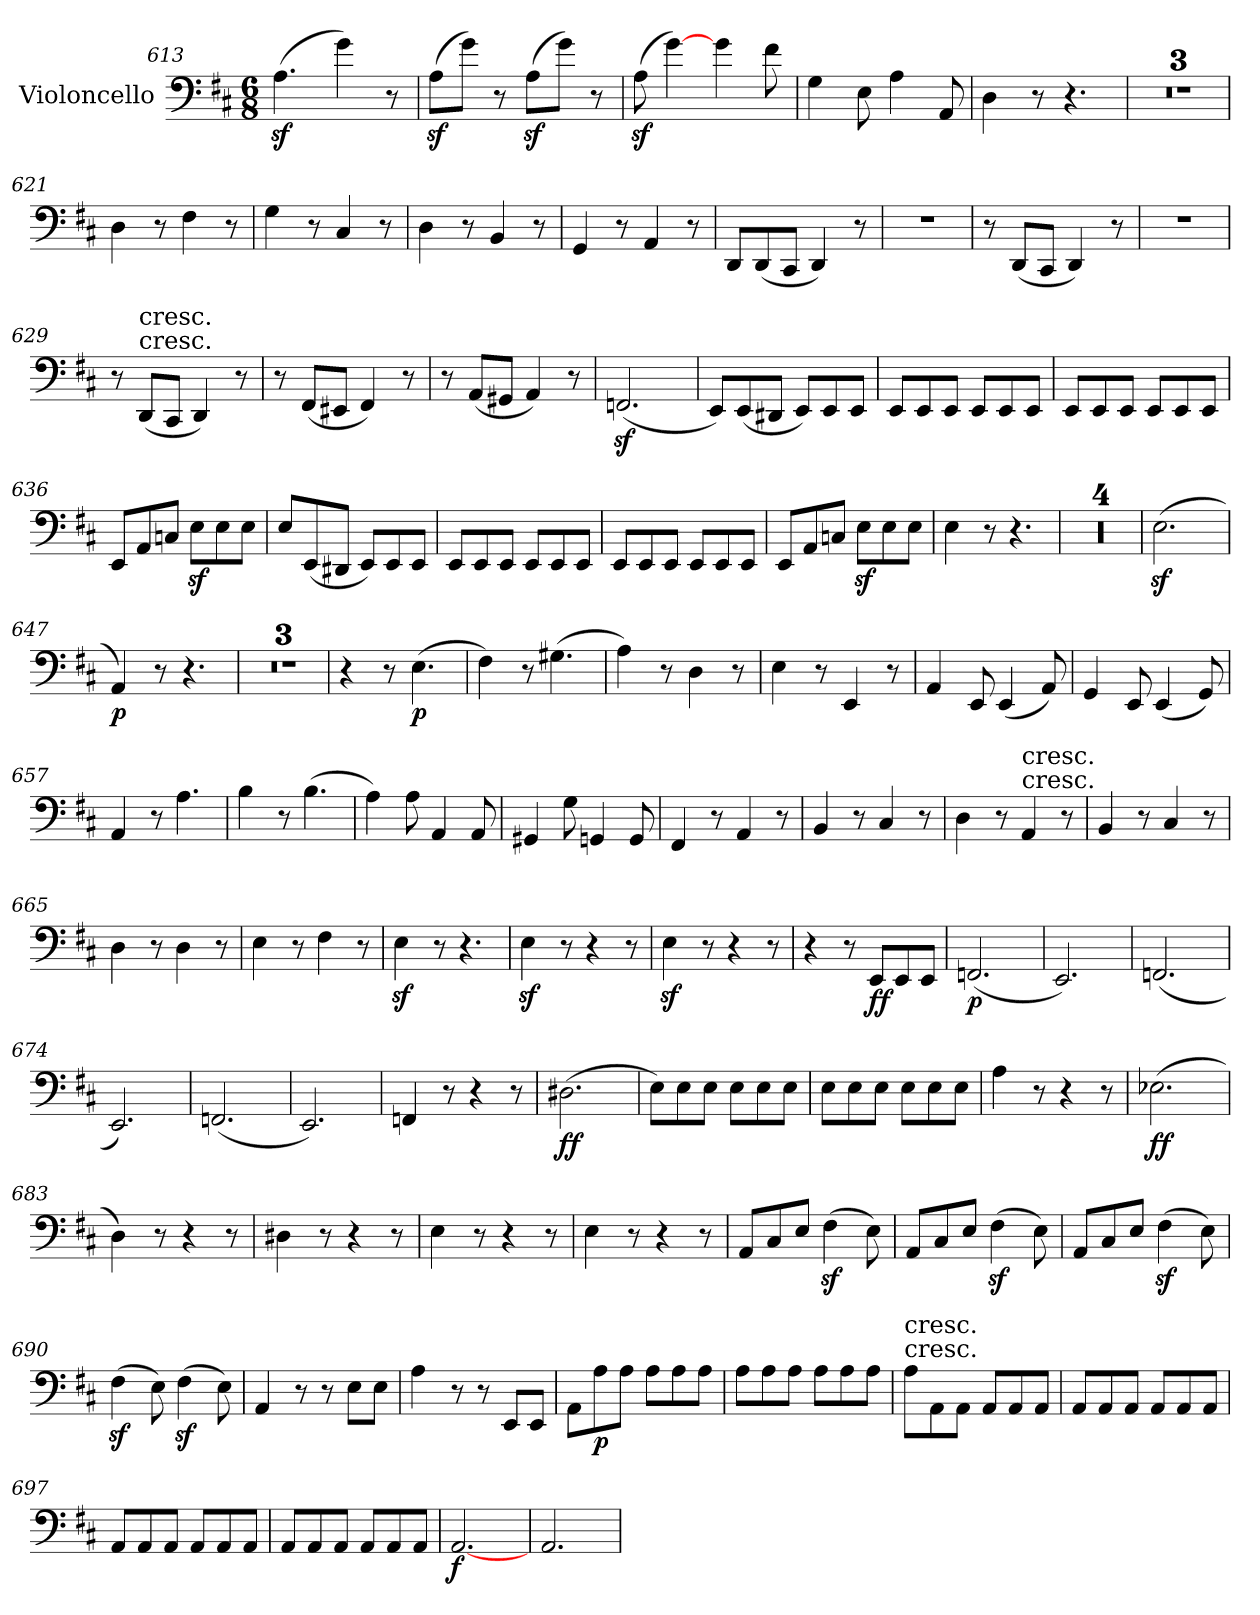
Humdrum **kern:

**kern	**dynam
*part1	*part1
*staff1	*staff1
*I"Violoncello	*
*I'Vc	*
*clefF4	*
*k[f#c#]	*
*D:	*
*M6/8	*
=613	=613
(4.Az	.
4g)	.
8r	.
=614	=614
(8Az\L	.
8g\J)	.
8r	.
(8Az\L	.
8g\J)	.
8r	.
=615	=615
(8Az	.
[4g)	.
4g	.
8f#	.
=616	=616
4G	.
8E	.
4A	.
8AA	.
=617	=617
4D	.
8r	.
4.r	.
=618	=618
2.r	.
=619	=619
2.r	.
=620	=620
2.r	.
=621	=621
4D	.
8r	.
4F#	.
8r	.
=622	=622
4G	.
8r	.
4C#	.
8r	.
=623	=623
4D	.
8r	.
4BB	.
8r	.
=624	=624
4GG	.
8r	.
4AA	.
8r	.
=625	=625
8DD/L	.
(8DD/	.
8CC#/J	.
4DD)	.
8r	.
=626	=626
2.r	.
=627	=627
8r	.
(8DD/L	.
8CC#/J	.
4DD)	.
8r	.
=628	=628
2.r	.
=629	=629
8r	.
!LO:TX:t=cresc.	!
!LO:TX:a:t=cresc.	!
(8DD/L	.
8CC#/J	.
4DD)	.
8r	.
=630	=630
8r	.
(8FF#/L	.
8EE#X/J	.
4FF#)	.
8r	.
=631	=631
8r	.
(8AA/L	.
8GG#X/J	.
4AA)	.
8r	.
=632	=632
(2.FFnz	.
=633	=633
8EE/L)	.
(8EE/	.
8DD#X/J	.
8EE/L)	.
8EE/	.
8EE/J	.
=634	=634
8EE/L	.
8EE/	.
8EE/J	.
8EE/L	.
8EE/	.
8EE/J	.
=635	=635
8EE/L	.
8EE/	.
8EE/J	.
8EE/L	.
8EE/	.
8EE/J	.
=636	=636
8EE/L	.
8AA/	.
8Cn/J	.
8Ez\L	.
8E\	.
8E\J	.
=637	=637
8E/L	.
(8EE/	.
8DD#X/J	.
8EE/L)	.
8EE/	.
8EE/J	.
=638	=638
8EE/L	.
8EE/	.
8EE/J	.
8EE/L	.
8EE/	.
8EE/J	.
=639	=639
8EE/L	.
8EE/	.
8EE/J	.
8EE/L	.
8EE/	.
8EE/J	.
=640	=640
8EE/L	.
8AA/	.
8Cn/J	.
8Ez\L	.
8E\	.
8E\J	.
=641	=641
4E	.
8r	.
4.r	.
=642	=642
2.r	.
=643	=643
2.r	.
=644	=644
2.r	.
=645	=645
2.r	.
=646	=646
(2.Ez	.
=647	=647
4AA)	p
8r	.
4.r	.
=648	=648
2.r	.
=649	=649
2.r	.
=650	=650
2.r	.
=651	=651
4r	.
8r	.
(4.E	p
=652	=652
4F#)	.
8r	.
(4.G#X	.
=653	=653
4A)	.
8r	.
4D	.
8r	.
=654	=654
4E	.
8r	.
4EE	.
8r	.
=655	=655
4AA	.
8EE	.
(4EE	.
8AA)	.
=656	=656
4GG	.
8EE	.
(4EE	.
8GG)	.
=657	=657
4AA	.
8r	.
4.A	.
=658	=658
4B	.
8r	.
(4.B	.
=659	=659
4A)	.
8A	.
4AA	.
8AA	.
=660	=660
4GG#X	.
8G	.
4GGn	.
8GG	.
=661	=661
4FF#	.
8r	.
4AA	.
8r	.
=662	=662
4BB	.
8r	.
4C#	.
8r	.
=663	=663
4D	.
8r	.
!LO:TX:t=cresc.	!
!LO:TX:a:t=cresc.	!
4AA	.
8r	.
=664	=664
4BB	.
8r	.
4C#	.
8r	.
=665	=665
4D	.
8r	.
4D	.
8r	.
=666	=666
4E	.
8r	.
4F#	.
8r	.
=667	=667
4Ez	.
8r	.
4.r	.
=668	=668
4Ez	.
8r	.
4r	.
8r	.
=669	=669
4Ez	.
8r	.
4r	.
8r	.
=670	=670
4r	.
8r	.
8EE/L	ff
8EE/	.
8EE/J	.
=671	=671
(2.FFn	p
=672	=672
2.EE)	.
=673	=673
(2.FFn	.
=674	=674
2.EE)	.
=675	=675
(2.FFn	.
=676	=676
2.EE)	.
=677	=677
4FFn	.
8r	.
4r	.
8r	.
=678	=678
(2.D#X	ff
=679	=679
8E\L)	.
8E\	.
8E\J	.
8E\L	.
8E\	.
8E\J	.
=680	=680
8E\L	.
8E\	.
8E\J	.
8E\L	.
8E\	.
8E\J	.
=681	=681
4A	.
8r	.
4r	.
8r	.
=682	=682
(2.E-X	ff
=683	=683
4D)	.
8r	.
4r	.
8r	.
=684	=684
4D#X	.
8r	.
4r	.
8r	.
=685	=685
4E	.
8r	.
4r	.
8r	.
=686	=686
4E	.
8r	.
4r	.
8r	.
=687	=687
8AA/L	.
8C#/	.
8E/J	.
(4F#z	.
8E)	.
=688	=688
8AA/L	.
8C#/	.
8E/J	.
(4F#z	.
8E)	.
=689	=689
8AA/L	.
8C#/	.
8E/J	.
(4F#z	.
8E)	.
=690	=690
(4F#z	.
8E)	.
(4F#z	.
8E)	.
=691	=691
4AA	.
8r	.
8r	.
8E\L	.
8E\J	.
=692	=692
4A	.
8r	.
8r	.
8EE/L	.
8EE/J	.
=693	=693
8AA\L	.
8A\	p
8A\J	.
8A\L	.
8A\	.
8A\J	.
=694	=694
8A\L	.
8A\	.
8A\J	.
8A\L	.
8A\	.
8A\J	.
=695	=695
!LO:TX:t=cresc.	!
!LO:TX:a:t=cresc.	!
8A\L	.
8AA\	.
8AA\J	.
8AA/L	.
8AA/	.
8AA/J	.
=696	=696
8AA/L	.
8AA/	.
8AA/J	.
8AA/L	.
8AA/	.
8AA/J	.
=697	=697
8AA/L	.
8AA/	.
8AA/J	.
8AA/L	.
8AA/	.
8AA/J	.
=698	=698
8AA/L	.
8AA/	.
8AA/J	.
8AA/L	.
8AA/	.
8AA/J	.
=699	=699
[2.AA	f
=700	=700
2.AA	.
=	=
*-	*-
